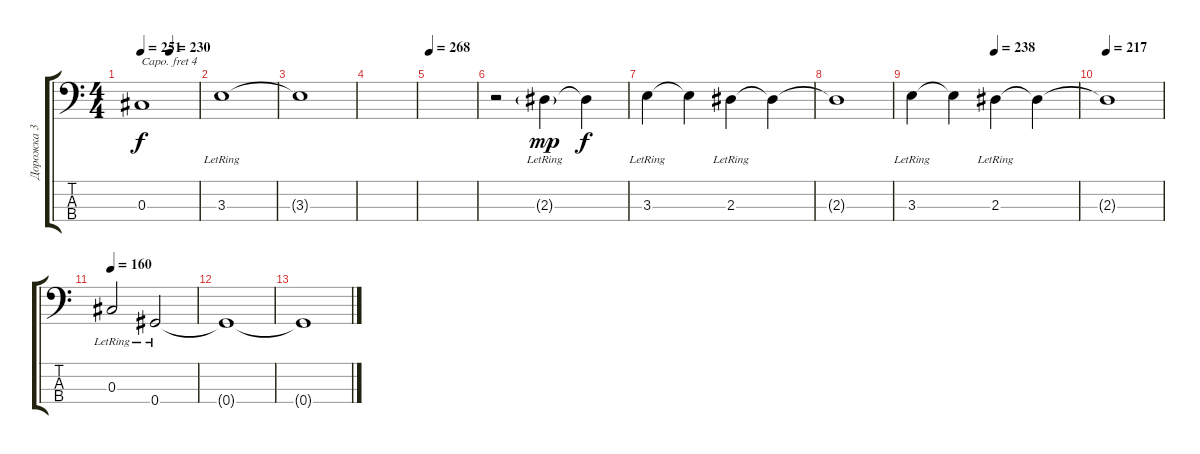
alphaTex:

\track ("Дорожка 3" "Дорожка 3") {instrument electricbassfinger}
\staff {score tabs}
\capo 4
\tuning (G2 D2 A1 E1) {hide}
\ts (4 4)
\tempo 251
\tempo (230 0.5)
\clef f4
\ks c
0.3{t}.1{dy f} |
3.3{lr}.1 |
3.3{t}.1 |
|
\tempo 268
|
r.2 2.3{g lr}.4{dy mp} 2.3{t}.4{dy f} |
3.3{lr}.4 3.3{t}.4 2.3{lr}.4 2.3{t}.4 |
2.3{t}.1 |
\tempo (238 0.5)
3.3{lr}.4 3.3{t}.4 2.3{lr}.4 2.3{t}.4 |
\tempo 217
2.3{t}.1 |
\tempo 160
0.3{lr}.2 0.4{lr}.2 |
0.4{t}.1 |
0.4{t}.1
